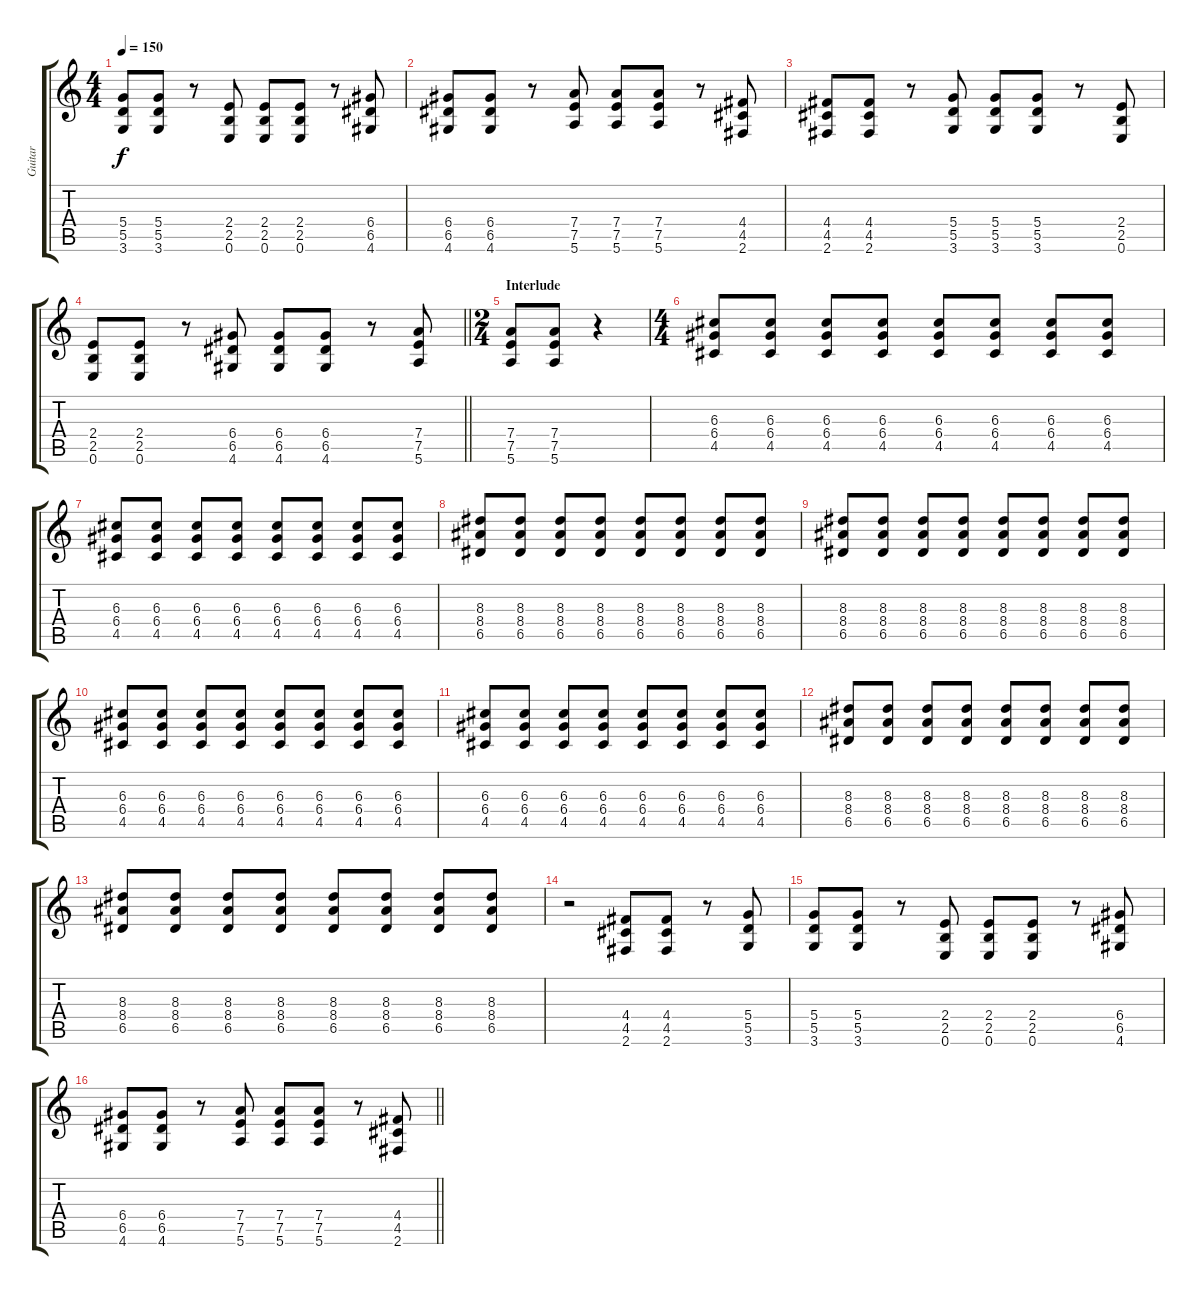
\track ("Guitar" "Guitar") {instrument distortionguitar}
\staff {score tabs}
\tuning (E4 B3 G3 D3 A2 E2) {hide}
\ts (4 4)
\tempo 150
\clef g2
\ks c
(5.4 5.5 3.6).8{dy f} (5.4 5.5 3.6).8 r.8 (2.4 2.5 0.6).8 (2.4 2.5 0.6).8 (2.4 2.5 0.6).8 r.8 (6.4 6.5 4.6).8 |
(6.4 6.5 4.6).8 (6.4 6.5 4.6).8 r.8 (7.4 7.5 5.6).8 (7.4 7.5 5.6).8 (7.4 7.5 5.6).8 r.8 (4.4 4.5 2.6).8 |
(4.4 4.5 2.6).8 (4.4 4.5 2.6).8 r.8 (5.4 5.5 3.6).8 (5.4 5.5 3.6).8 (5.4 5.5 3.6).8 r.8 (2.4 2.5 0.6).8 |
\barLineRight lightlight
(2.4 2.5 0.6).8 (2.4 2.5 0.6).8 r.8 (6.4 6.5 4.6).8 (6.4 6.5 4.6).8 (6.4 6.5 4.6).8 r.8 (7.4 7.5 5.6).8 |
\ts (2 4)
\section ("" "Interlude")
(7.4 7.5 5.6).8 (7.4 7.5 5.6).8 r.4 |
\ts (4 4)
(6.3 6.4 4.5).8 (6.3 6.4 4.5).8 (6.3 6.4 4.5).8 (6.3 6.4 4.5).8 (6.3 6.4 4.5).8 (6.3 6.4 4.5).8 (6.3 6.4 4.5).8 (6.3 6.4 4.5).8 |
(6.3 6.4 4.5).8 (6.3 6.4 4.5).8 (6.3 6.4 4.5).8 (6.3 6.4 4.5).8 (6.3 6.4 4.5).8 (6.3 6.4 4.5).8 (6.3 6.4 4.5).8 (6.3 6.4 4.5).8 |
(8.3 8.4 6.5).8 (8.3 8.4 6.5).8 (8.3 8.4 6.5).8 (8.3 8.4 6.5).8 (8.3 8.4 6.5).8 (8.3 8.4 6.5).8 (8.3 8.4 6.5).8 (8.3 8.4 6.5).8 |
(8.3 8.4 6.5).8 (8.3 8.4 6.5).8 (8.3 8.4 6.5).8 (8.3 8.4 6.5).8 (8.3 8.4 6.5).8 (8.3 8.4 6.5).8 (8.3 8.4 6.5).8 (8.3 8.4 6.5).8 |
(6.3 6.4 4.5).8 (6.3 6.4 4.5).8 (6.3 6.4 4.5).8 (6.3 6.4 4.5).8 (6.3 6.4 4.5).8 (6.3 6.4 4.5).8 (6.3 6.4 4.5).8 (6.3 6.4 4.5).8 |
(6.3 6.4 4.5).8 (6.3 6.4 4.5).8 (6.3 6.4 4.5).8 (6.3 6.4 4.5).8 (6.3 6.4 4.5).8 (6.3 6.4 4.5).8 (6.3 6.4 4.5).8 (6.3 6.4 4.5).8 |
(8.3 8.4 6.5).8 (8.3 8.4 6.5).8 (8.3 8.4 6.5).8 (8.3 8.4 6.5).8 (8.3 8.4 6.5).8 (8.3 8.4 6.5).8 (8.3 8.4 6.5).8 (8.3 8.4 6.5).8 |
(8.3 8.4 6.5).8 (8.3 8.4 6.5).8 (8.3 8.4 6.5).8 (8.3 8.4 6.5).8 (8.3 8.4 6.5).8 (8.3 8.4 6.5).8 (8.3 8.4 6.5).8 (8.3 8.4 6.5).8 |
r.2 (4.4 4.5 2.6).8 (4.4 4.5 2.6).8 r.8 (5.4 5.5 3.6).8 |
(5.4 5.5 3.6).8 (5.4 5.5 3.6).8 r.8 (2.4 2.5 0.6).8 (2.4 2.5 0.6).8 (2.4 2.5 0.6).8 r.8 (6.4 6.5 4.6).8 |
\barLineRight lightlight
(6.4 6.5 4.6).8 (6.4 6.5 4.6).8 r.8 (7.4 7.5 5.6).8 (7.4 7.5 5.6).8 (7.4 7.5 5.6).8 r.8 (4.4 4.5 2.6).8
